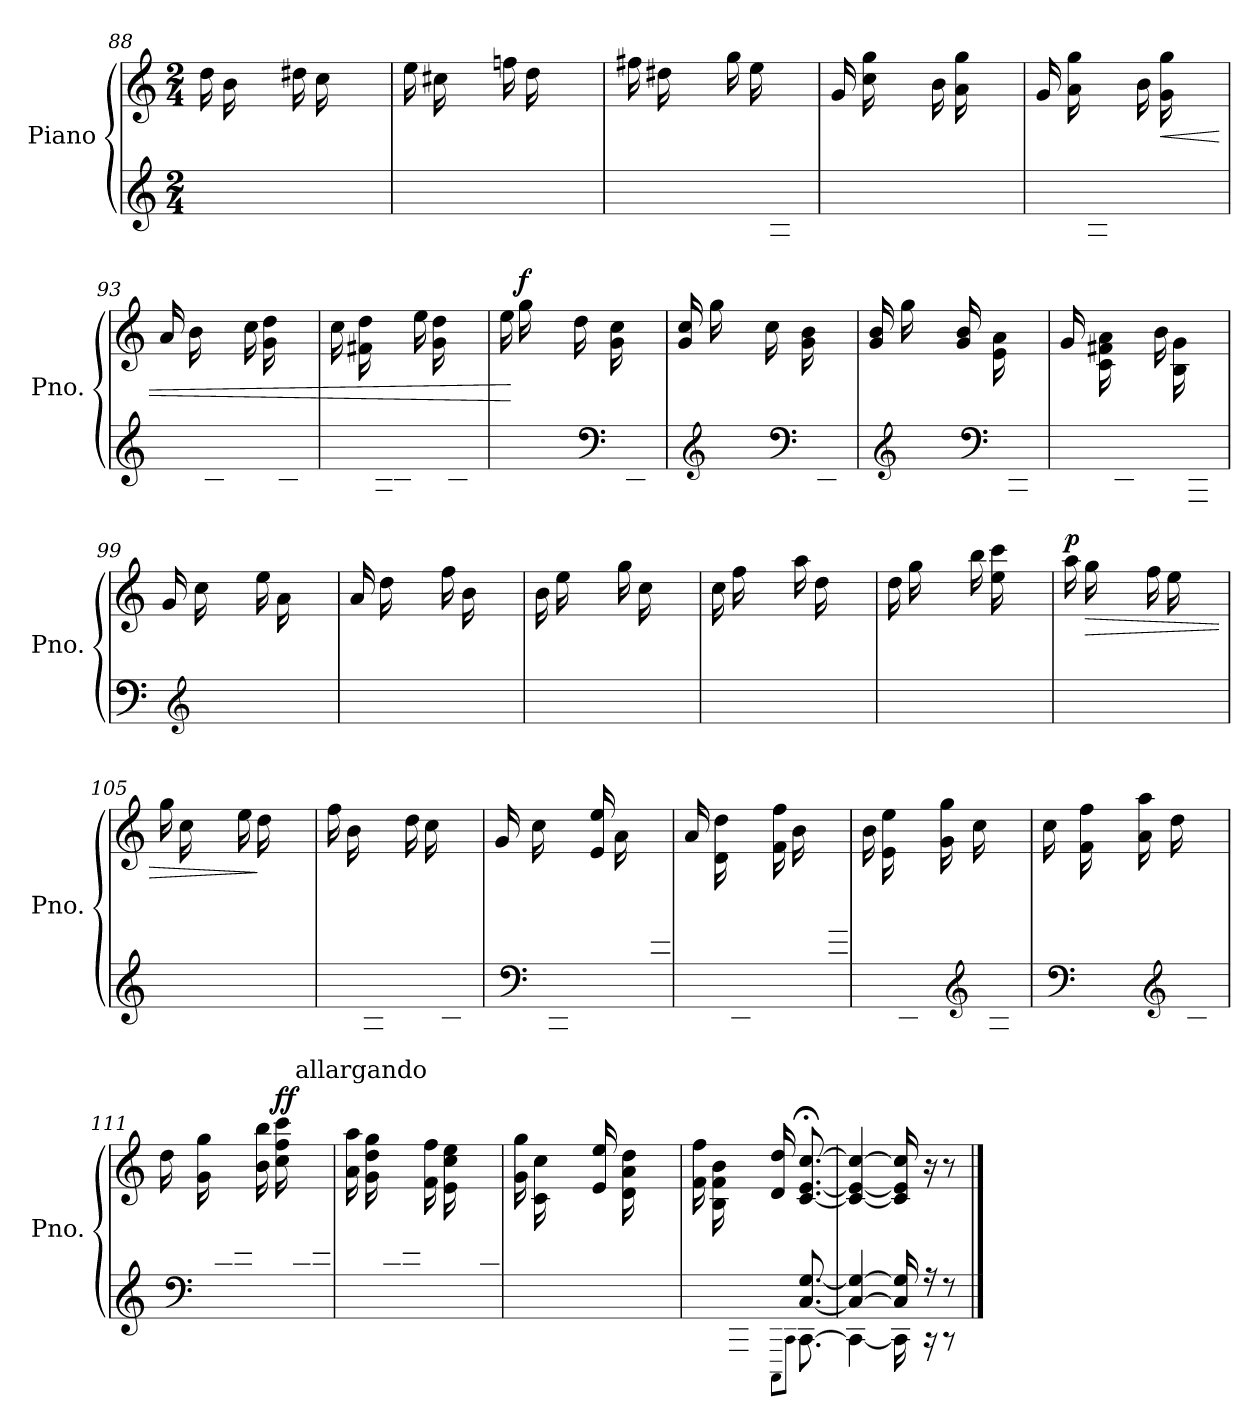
**kern	**kern	**dynam
*part1	*part1	*part1
*staff2	*staff1	*staff1/2
*I"Piano	*	*
*I'Pno.	*	*
*clefG2	*clefG2	*
*k[]	*k[]	*
*M2/4	*M2/4	*
=88	=88	=88
*^	*	*
8ryy	4ryy	16dd\	.
.	.	16b\LL	.
16g#X/	.	8ryy	.
16f/JJ	.	.	.
8ryy	16ryy	16dd#X\	.
.	8ryy	16cc\LL	.
16a/	.	8ryy	.
16f#X/JJ	16ryy	.	.
=89	=89	=89	=89
8ryy	4ryy	16ee\	.
.	.	16cc#X\LL	.
16b-X/	.	8ryy	.
16g/JJ	.	.	.
8ryy	16ryy	16ffn\	.
.	8ryy	16dd\LL	.
16bn/	.	8ryy	.
16a-X/JJ	16ryy	.	.
!!LO:LB:g=z
=90	=90	=90	=90
8ryy	4ryy	16ff#X\	.
.	.	16dd#X\LL	.
16cc/	.	8ryy	.
16a/JJ	.	.	.
8ryy	16ryy	16gg\	.
.	8ryy	16ee\LL	.
16G/	.	8ryy	.
16e/JJ	16ryy	.	.
=91	=91	=91	=91
8ryy	4ryy	16g/	.
.	.	16cc\ 16gg\LL	.
16e/	.	8ryy	.
16g/JJ	.	.	.
8ryy	16ryy	16b\	.
.	8ryy	16a\ 16gg\LL	.
16f/	.	8ryy	.
16g/JJ	16ryy	.	.
=92	=92	=92	=92
8ryy	4ryy	16g/	.
.	.	16a\ 16gg\LL	.
16G/	.	8ryy	.
16f/JJ	.	.	.
8ryy	16ryy	16b\	.
!	!	!	!LO:HP:b
.	8ryy	16g\ 16gg\LL	<
16e/	.	8ryy	.
16a/JJ	16ryy	.	.
=93	=93	=93	=93
8ryy	4ryy	16a/	.
.	.	16b\LL	.
16c/	.	8ryy	.
16e/JJ	.	.	.
8ryy	16ryy	16cc\	.
.	8ryy	16g\ 16dd\LL	.
16B/	.	8ryy	.
16e/JJ	16ryy	.	.
=94	=94	=94	=94
8ryy	4ryy	16cc\	.
.	.	16f#X\ 16dd\LL	.
16A/	.	8ryy	.
16c/JJ	.	.	.
8ryy	16ryy	16ee\	.
.	8ryy	16g\ 16dd\LL	.
16B/	.	8ryy	.
16d/JJ	16ryy	.	.
!!LO:PB:g=z
=95	=95	=95	=95
8ryy	4ryy	16ee\	.
!	!	!	!LO:DY:n=1:a
.	.	16gg\LL	[ f
16g/	.	8ryy	.
16b/JJ	.	.	.
8ryy	16ryy	16dd\	.
*clefF4	*	*	*
.	8ryy	16g\ 16cc\LL	.
16EE/	.	8ryy	.
16E/JJ	16ryy	.	.
=96	=96	=96	=96
8ryy	16ryy	16g/ 16cc/	.
*clefG2	*	*	*
.	4ryy	16gg\LL	.
16e/	.	8ryy	.
16g/JJ	.	.	.
8ryy	.	16cc\	.
*clefF4	*	*	*
.	8ryy	16g\ 16b\LL	.
16DD/	.	8ryy	.
16D/JJ	16ryy	.	.
=97	=97	=97	=97
8ryy	16ryy	16g/ 16b/	.
*clefG2	*	*	*
.	4ryy	16gg\LL	.
16d/	.	8ryy	.
16g/JJ	.	.	.
8ryy	.	16g/ 16b/	.
*clefF4	*	*	*
.	8ryy	16e\ 16a\LL	.
16CC/	.	8ryy	.
16C/JJ	16ryy	.	.
=98	=98	=98	=98
8ryy	4ryy	16g/	.
.	.	16c\ 16f#X\ 16a\LL	.
16DD/	.	8ryy	.
16D/JJ	.	.	.
8ryy	16ryy	16b\	.
.	8ryy	16B\ 16g\LL	.
16GGG/	.	8ryy	.
16GG/JJ	16ryy	.	.
!!LO:LB:g=z
=99	=99	=99	=99
8ryy	16ryy	16g/	.
*clefG2	*	*	*
.	4ryy	16cc\LL	.
16e/	.	8ryy	.
16g/JJ	.	.	.
8ryy	.	16ee\	.
.	8ryy	16a\LL	.
16f/	.	8ryy	.
16a/JJ	16ryy	.	.
=100	=100	=100	=100
8ryy	4ryy	16a/	.
.	.	16dd\LL	.
16d/	.	8ryy	.
16a/JJ	.	.	.
8ryy	16ryy	16ff\	.
.	8ryy	16b\LL	.
16g/	.	8ryy	.
16b/JJ	16ryy	.	.
=101	=101	=101	=101
8ryy	4ryy	16b\	.
.	.	16ee\LL	.
16e/	.	8ryy	.
16b/JJ	.	.	.
8ryy	16ryy	16gg\	.
.	8ryy	16cc\LL	.
16a/	.	8ryy	.
16cc/JJ	16ryy	.	.
=102	=102	=102	=102
8ryy	4ryy	16cc\	.
.	.	16ff\LL	.
16f/	.	8ryy	.
16cc/JJ	.	.	.
8ryy	16ryy	16aa\	.
.	8ryy	16dd\LL	.
16b/	.	8ryy	.
16dd/JJ	16ryy	.	.
=103	=103	=103	=103
8ryy	4ryy	16dd\	.
.	.	16gg\LL	.
16g/	.	8ryy	.
16dd/JJ	.	.	.
8ryy	16ryy	16bb\	.
.	8ryy	16ee\ 16ccc\LL	.
16a/	.	8ryy	.
16cc/JJ	16ryy	.	.
!!LO:LB:g=z
=104	=104	=104	=104
!	!	!	!LO:DY:a
8ryy	4ryy	16aa\	p
!	!	!	!LO:HP:b
.	.	16gg\LL	>
16b/	.	8ryy	.
16dd/JJ	.	.	.
8ryy	16ryy	16ff\	.
.	8ryy	16ee\LL	.
16cc/	.	8ryy	.
16ee/JJ	16ryy	.	.
=105	=105	=105	=105
8ryy	4ryy	16gg\	.
.	.	16cc\LL	.
16a/	.	8ryy	.
16cc/JJ	.	.	.
8ryy	16ryy	16ee\	.
.	8ryy	16dd\LL	]
16f/	.	8ryy	.
16a/JJ	16ryy	.	.
=106	=106	=106	=106
8ryy	4ryy	16ff\	.
.	.	16b\LL	.
16G/	.	8ryy	.
16f/JJ	.	.	.
8ryy	16ryy	16dd\	.
.	8ryy	16cc\LL	.
16c/	.	8ryy	.
16e/JJ	16ryy	.	.
=107	=107	=107	=107
8ryy	16ryy	16g/	.
*clefF4	*	*	*
.	4ryy	16cc\LL	.
16CC^^/	.	8ryy	.
16C/JJ	.	.	.
8ryy	.	16e/ 16ee/	.
.	8ryy	16a\LL	.
16F^^/	.	8ryy	.
16f/JJ	16ryy	.	.
=108	=108	=108	=108
8ryy	4ryy	16a/	.
.	.	16d\ 16dd\LL	.
16DD^^/	.	8ryy	.
16D/JJ	.	.	.
8ryy	16ryy	16f\ 16ff\	.
.	8ryy	16b\LL	.
16G^^/	.	8ryy	.
16g/JJ	16ryy	.	.
!!LO:LB:g=z
=109	=109	=109	=109
8ryy	4ryy	16b\	.
.	.	16e\ 16ee\LL	.
16EE^^/	.	8ryy	.
16E/JJ	.	.	.
8ryy	16ryy	16g\ 16gg\	.
*clefG2	*	*	*
.	8ryy	16cc\LL	.
16A^^/	.	8ryy	.
16a/JJ	16ryy	.	.
=110	=110	=110	=110
8ryy	16ryy	16cc\	.
*clefF4	*	*	*
.	4ryy	16f\ 16ff\LL	.
16FF^^/	.	8ryy	.
16F/JJ	.	.	.
8ryy	.	16a\ 16aa\	.
*clefG2	*	*	*
.	8ryy	16dd\LL	.
16B^^/	.	8ryy	.
16b/JJ	16ryy	.	.
=111	=111	=111	=111
8ryy	16ryy	16dd\	.
*clefF4	*	*	*
.	4ryy	16g\ 16gg\LL	.
16G/^^ 16d/^^	.	8ryy	.
16f/JJ	.	.	.
8ryy	.	16b\ 16bb\	.
!	!	!	!LO:DY:a
.	8ryy	16cc\ 16ff\ 16ccc\LL	ff
!	!	!LO:TX:a:t=allargando	!
16A/ 16c/	.	8ryy	.
16f/JJ	16ryy	.	.
=112	=112	=112	=112
8ryy	4ryy	16a\ 16aa\	.
.	.	16g\ 16dd\ 16gg\LL	.
16B/^^ 16d/^^	.	8ryy	.
16f/JJ	.	.	.
8ryy	16ryy	16f\ 16ff\	.
.	8ryy	16e\ 16cc\ 16ee\LL	.
16C/^^ 16G/^^	.	8ryy	.
16c/JJ	16ryy	.	.
!!LO:LB:g=z
=113	=113	=113	=113
8ryy	4ryy	16g\ 16gg\	.
.	.	16c\ 16cc\LL	.
16AA/^^ 16E/^^	.	8ryy	.
16A/JJ	.	.	.
8ryy	16ryy	16e/ 16ee/	.
.	8ryy	16d\ 16a\ 16dd\LL	.
16FF^^/	.	8ryy	.
16F/JJ	16ryy	.	.
=114	=114	=114	=114
*	*^	*	*
8ryy	4ryy	16ryy	16f\ 16ff\	.
*	*v	*v	*	*
.	.	16B\ 16f\ 16b\LL	.
16GGG^^/	.	8ryy	.
16GG/JJ	.	.	.
4ryy	16ryy	16d/ 16dd/KL	.
*	*^	*	*
.	.	8qCCC\L	.	.
.	.	8qCC\J	.	.
.	[8.C/ [8.G/	[8.CC\	[8.c/;< [8.e/;< [8.cc/;<J	.
*	*v	*v	*	*
=115	=115	=115	=115
4C/_ 4G/_	4CC\_	4c/_ 4e/_ 4cc/_	.
16C/] 16G/]	16CC\]	16c/] 16e/] 16cc/]	.
16r	16r	16r	.
8r	8r	8r	.
*v	*v	*	*
==	==	==
*-	*-	*-
